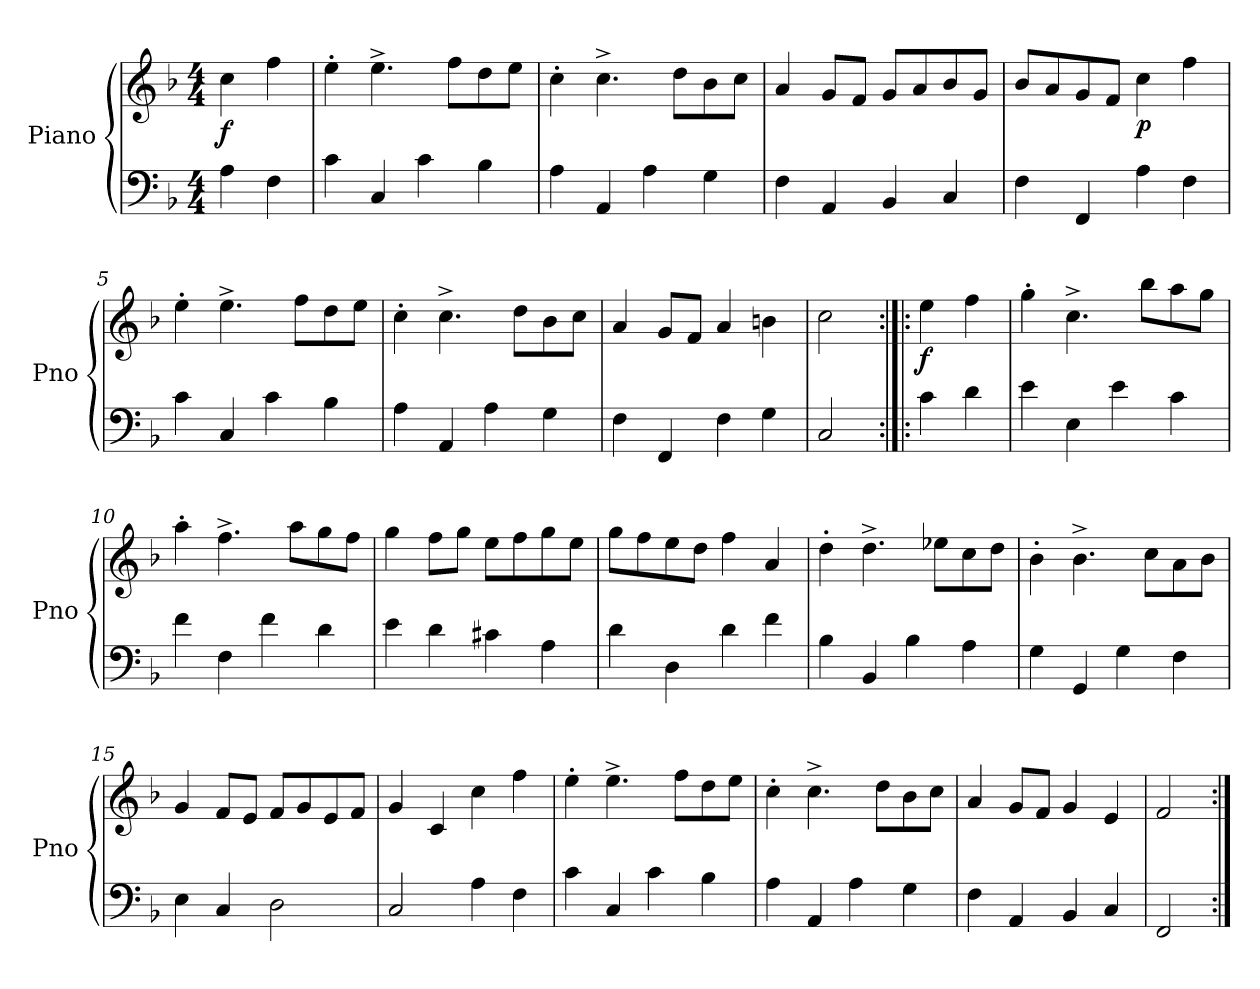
**kern	**kern	**dynam
*part1	*part1	*part1
*staff2	*staff1	*staff1/2
*I"Piano	*	*
*I'Pno	*	*
*clefF4	*clefG2	*
*k[b-]	*k[b-]	*
*M4/4	*M4/4	*
=	=	=
!	!	!LO:DY:b
4A\	4cc\	f
4F\	4ff\	.
=1	=1	=1
4c\	4ee'\	.
4C/	4.ee^\	.
4c\	.	.
.	8ff\L	.
4B-\	8dd\	.
.	8ee\J	.
=2	=2	=2
4A\	4cc'\	.
4AA/	4.cc^\	.
4A\	.	.
.	8dd\L	.
4G\	8b-\	.
.	8cc\J	.
=3	=3	=3
4F\	4a/	.
4AA/	8g/L	.
.	8f/J	.
4BB-/	8g/L	.
.	8a/	.
4C/	8b-/	.
.	8g/J	.
!!LO:LB:g=z
=4	=4	=4
4F\	8b-/L	.
.	8a/	.
4FF/	8g/	.
.	8f/J	.
!	!	!LO:DY:b
4A\	4cc\	p
4F\	4ff\	.
=5	=5	=5
4c\	4ee'\	.
4C/	4.ee^\	.
4c\	.	.
.	8ff\L	.
4B-\	8dd\	.
.	8ee\J	.
=6	=6	=6
4A\	4cc'\	.
4AA/	4.cc^\	.
4A\	.	.
.	8dd\L	.
4G\	8b-\	.
.	8cc\J	.
=7	=7	=7
4F\	4a/	.
4FF/	8g/L	.
.	8f/J	.
4F\	4a/	.
4G\	4bn\	.
=8	=8	=8
2C/	2cc\	.
!!LO:LB:g=z
=8X1:|!|:	=8X1:|!|:	=8X1:|!|:
!	!	!LO:DY:b
4c\	4ee\	f
4d\	4ff\	.
=9	=9	=9
4e\	4gg'\	.
4E\	4.cc^\	.
4e\	.	.
.	8bb-\L	.
4c\	8aa\	.
.	8gg\J	.
=10	=10	=10
4f\	4aa'\	.
4F\	4.ff^\	.
4f\	.	.
.	8aa\L	.
4d\	8gg\	.
.	8ff\J	.
=11	=11	=11
4e\	4gg\	.
4d\	8ff\L	.
.	8gg\J	.
4c#X\	8ee\L	.
.	8ff\	.
4A\	8gg\	.
.	8ee\J	.
=12	=12	=12
4d\	8gg\L	.
.	8ff\	.
4D\	8ee\	.
.	8dd\J	.
4d\	4ff\	.
4f\	4a/	.
!!LO:LB:g=z
=13	=13	=13
4B-\	4dd'\	.
4BB-/	4.dd^\	.
4B-\	.	.
.	8ee-X\L	.
4A\	8cc\	.
.	8dd\J	.
=14	=14	=14
4G\	4b-'\	.
4GG/	4.b-^\	.
4G\	.	.
.	8cc\L	.
4F\	8a\	.
.	8b-\J	.
=15	=15	=15
4E\	4g/	.
4C/	8f/L	.
.	8e/J	.
2D\	8f/L	.
.	8g/	.
.	8e/	.
.	8f/J	.
=16	=16	=16
2C/	4g/	.
.	4c/	.
4A\	4cc\	.
4F\	4ff\	.
!!LO:LB:g=z
=17	=17	=17
4c\	4ee'\	.
4C/	4.ee^\	.
4c\	.	.
.	8ff\L	.
4B-\	8dd\	.
.	8ee\J	.
=18	=18	=18
4A\	4cc'\	.
4AA/	4.cc^\	.
4A\	.	.
.	8dd\L	.
4G\	8b-\	.
.	8cc\J	.
=19	=19	=19
4F\	4a/	.
4AA/	8g/L	.
.	8f/J	.
4BB-/	4g/	.
4C/	4e/	.
=20	=20	=20
2FF/	2f/	.
=:|!	=:|!	=:|!
*-	*-	*-
